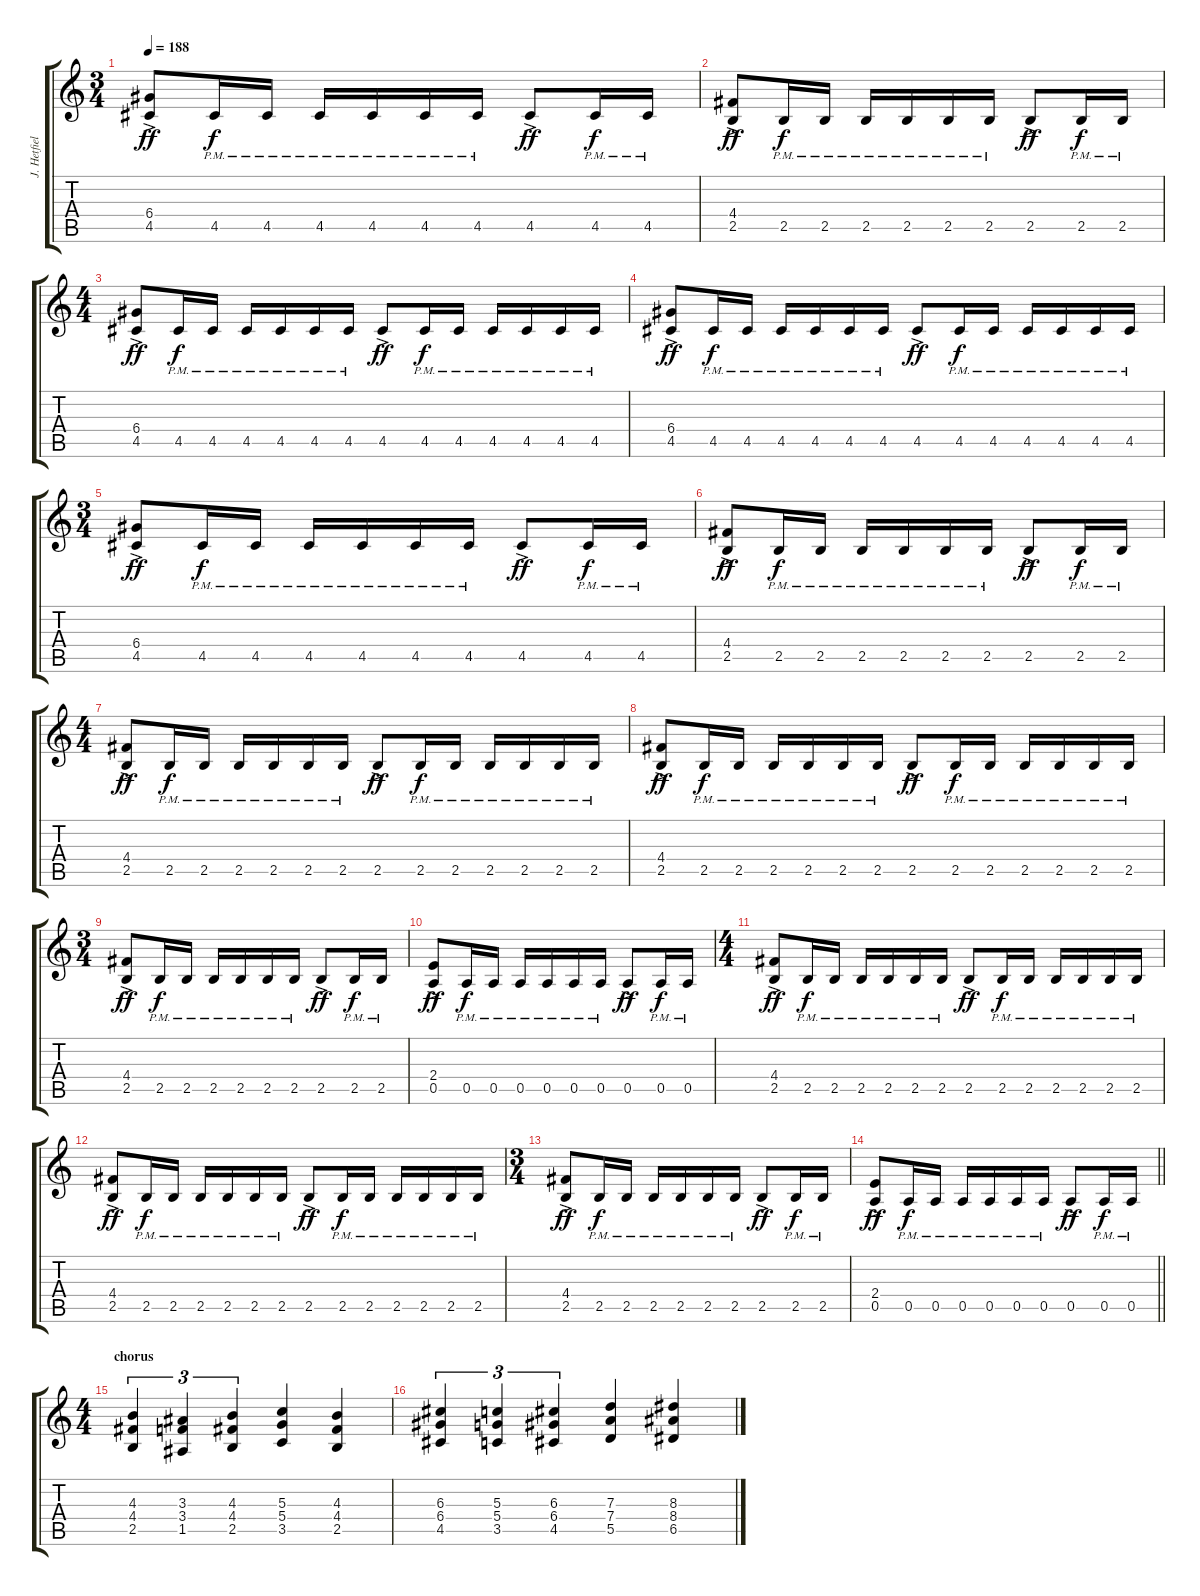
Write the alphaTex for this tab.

\track ("J. Hetfield - Rhythm guitar" "J. Hetfiel") {instrument distortionguitar}
\staff {score tabs}
\tuning (E4 B3 G3 D3 A2 E2) {hide}
\ts (3 4)
\tempo 188
\clef g2
\ks c
(6.4{ac} 4.5{ac}).8{dy ff} 4.5{pm}.16{dy f} 4.5{pm}.16 4.5{pm}.16 4.5{pm}.16 4.5{pm}.16 4.5{pm}.16 4.5{ac}.8{dy ff} 4.5{pm}.16{dy f} 4.5{pm}.16 |
(4.4{ac} 2.5{ac}).8{dy ff} 2.5{pm}.16{dy f} 2.5{pm}.16 2.5{pm}.16 2.5{pm}.16 2.5{pm}.16 2.5{pm}.16 2.5{ac}.8{dy ff} 2.5{pm}.16{dy f} 2.5{pm}.16 |
\ts (4 4)
(6.4{ac} 4.5{ac}).8{dy ff} 4.5{pm}.16{dy f} 4.5{pm}.16 4.5{pm}.16 4.5{pm}.16 4.5{pm}.16 4.5{pm}.16 4.5{ac}.8{dy ff} 4.5{pm}.16{dy f} 4.5{pm}.16 4.5{pm}.16 4.5{pm}.16 4.5{pm}.16 4.5{pm}.16 |
(6.4{ac} 4.5{ac}).8{dy ff} 4.5{pm}.16{dy f} 4.5{pm}.16 4.5{pm}.16 4.5{pm}.16 4.5{pm}.16 4.5{pm}.16 4.5{ac}.8{dy ff} 4.5{pm}.16{dy f} 4.5{pm}.16 4.5{pm}.16 4.5{pm}.16 4.5{pm}.16 4.5{pm}.16 |
\ts (3 4)
(6.4{ac} 4.5{ac}).8{dy ff} 4.5{pm}.16{dy f} 4.5{pm}.16 4.5{pm}.16 4.5{pm}.16 4.5{pm}.16 4.5{pm}.16 4.5{ac}.8{dy ff} 4.5{pm}.16{dy f} 4.5{pm}.16 |
(4.4{ac} 2.5{ac}).8{dy ff} 2.5{pm}.16{dy f} 2.5{pm}.16 2.5{pm}.16 2.5{pm}.16 2.5{pm}.16 2.5{pm}.16 2.5{ac}.8{dy ff} 2.5{pm}.16{dy f} 2.5{pm}.16 |
\ts (4 4)
(4.4{ac} 2.5{ac}).8{dy ff} 2.5{pm}.16{dy f} 2.5{pm}.16 2.5{pm}.16 2.5{pm}.16 2.5{pm}.16 2.5{pm}.16 2.5{ac}.8{dy ff} 2.5{pm}.16{dy f} 2.5{pm}.16 2.5{pm}.16 2.5{pm}.16 2.5{pm}.16 2.5{pm}.16 |
(4.4{ac} 2.5{ac}).8{dy ff} 2.5{pm}.16{dy f} 2.5{pm}.16 2.5{pm}.16 2.5{pm}.16 2.5{pm}.16 2.5{pm}.16 2.5{ac}.8{dy ff} 2.5{pm}.16{dy f} 2.5{pm}.16 2.5{pm}.16 2.5{pm}.16 2.5{pm}.16 2.5{pm}.16 |
\ts (3 4)
(4.4{ac} 2.5{ac}).8{dy ff} 2.5{pm}.16{dy f} 2.5{pm}.16 2.5{pm}.16 2.5{pm}.16 2.5{pm}.16 2.5{pm}.16 2.5{ac}.8{dy ff} 2.5{pm}.16{dy f} 2.5{pm}.16 |
(2.4{ac} 0.5{ac}).8{dy ff} 0.5{pm}.16{dy f} 0.5{pm}.16 0.5{pm}.16 0.5{pm}.16 0.5{pm}.16 0.5{pm}.16 0.5{ac}.8{dy ff} 0.5{pm}.16{dy f} 0.5{pm}.16 |
\ts (4 4)
(4.4{ac} 2.5{ac}).8{dy ff} 2.5{pm}.16{dy f} 2.5{pm}.16 2.5{pm}.16 2.5{pm}.16 2.5{pm}.16 2.5{pm}.16 2.5{ac}.8{dy ff} 2.5{pm}.16{dy f} 2.5{pm}.16 2.5{pm}.16 2.5{pm}.16 2.5{pm}.16 2.5{pm}.16 |
(4.4{ac} 2.5{ac}).8{dy ff} 2.5{pm}.16{dy f} 2.5{pm}.16 2.5{pm}.16 2.5{pm}.16 2.5{pm}.16 2.5{pm}.16 2.5{ac}.8{dy ff} 2.5{pm}.16{dy f} 2.5{pm}.16 2.5{pm}.16 2.5{pm}.16 2.5{pm}.16 2.5{pm}.16 |
\ts (3 4)
(4.4{ac} 2.5{ac}).8{dy ff} 2.5{pm}.16{dy f} 2.5{pm}.16 2.5{pm}.16 2.5{pm}.16 2.5{pm}.16 2.5{pm}.16 2.5{ac}.8{dy ff} 2.5{pm}.16{dy f} 2.5{pm}.16 |
\barLineRight lightlight
(2.4{ac} 0.5{ac}).8{dy ff} 0.5{pm}.16{dy f} 0.5{pm}.16 0.5{pm}.16 0.5{pm}.16 0.5{pm}.16 0.5{pm}.16 0.5{ac}.8{dy ff} 0.5{pm}.16{dy f} 0.5{pm}.16 |
\ts (4 4)
\section ("" "chorus")
(4.3 4.4 2.5).4{tu (3 2)} (3.3 3.4 1.5).4{tu (3 2)} (4.3 4.4 2.5).4{tu (3 2)} (5.3 5.4 3.5).4 (4.3 4.4 2.5).4 |
(6.3 6.4 4.5).4{tu (3 2)} (5.3 5.4 3.5).4{tu (3 2)} (6.3 6.4 4.5).4{tu (3 2)} (7.3 7.4 5.5).4 (8.3 8.4 6.5).4
